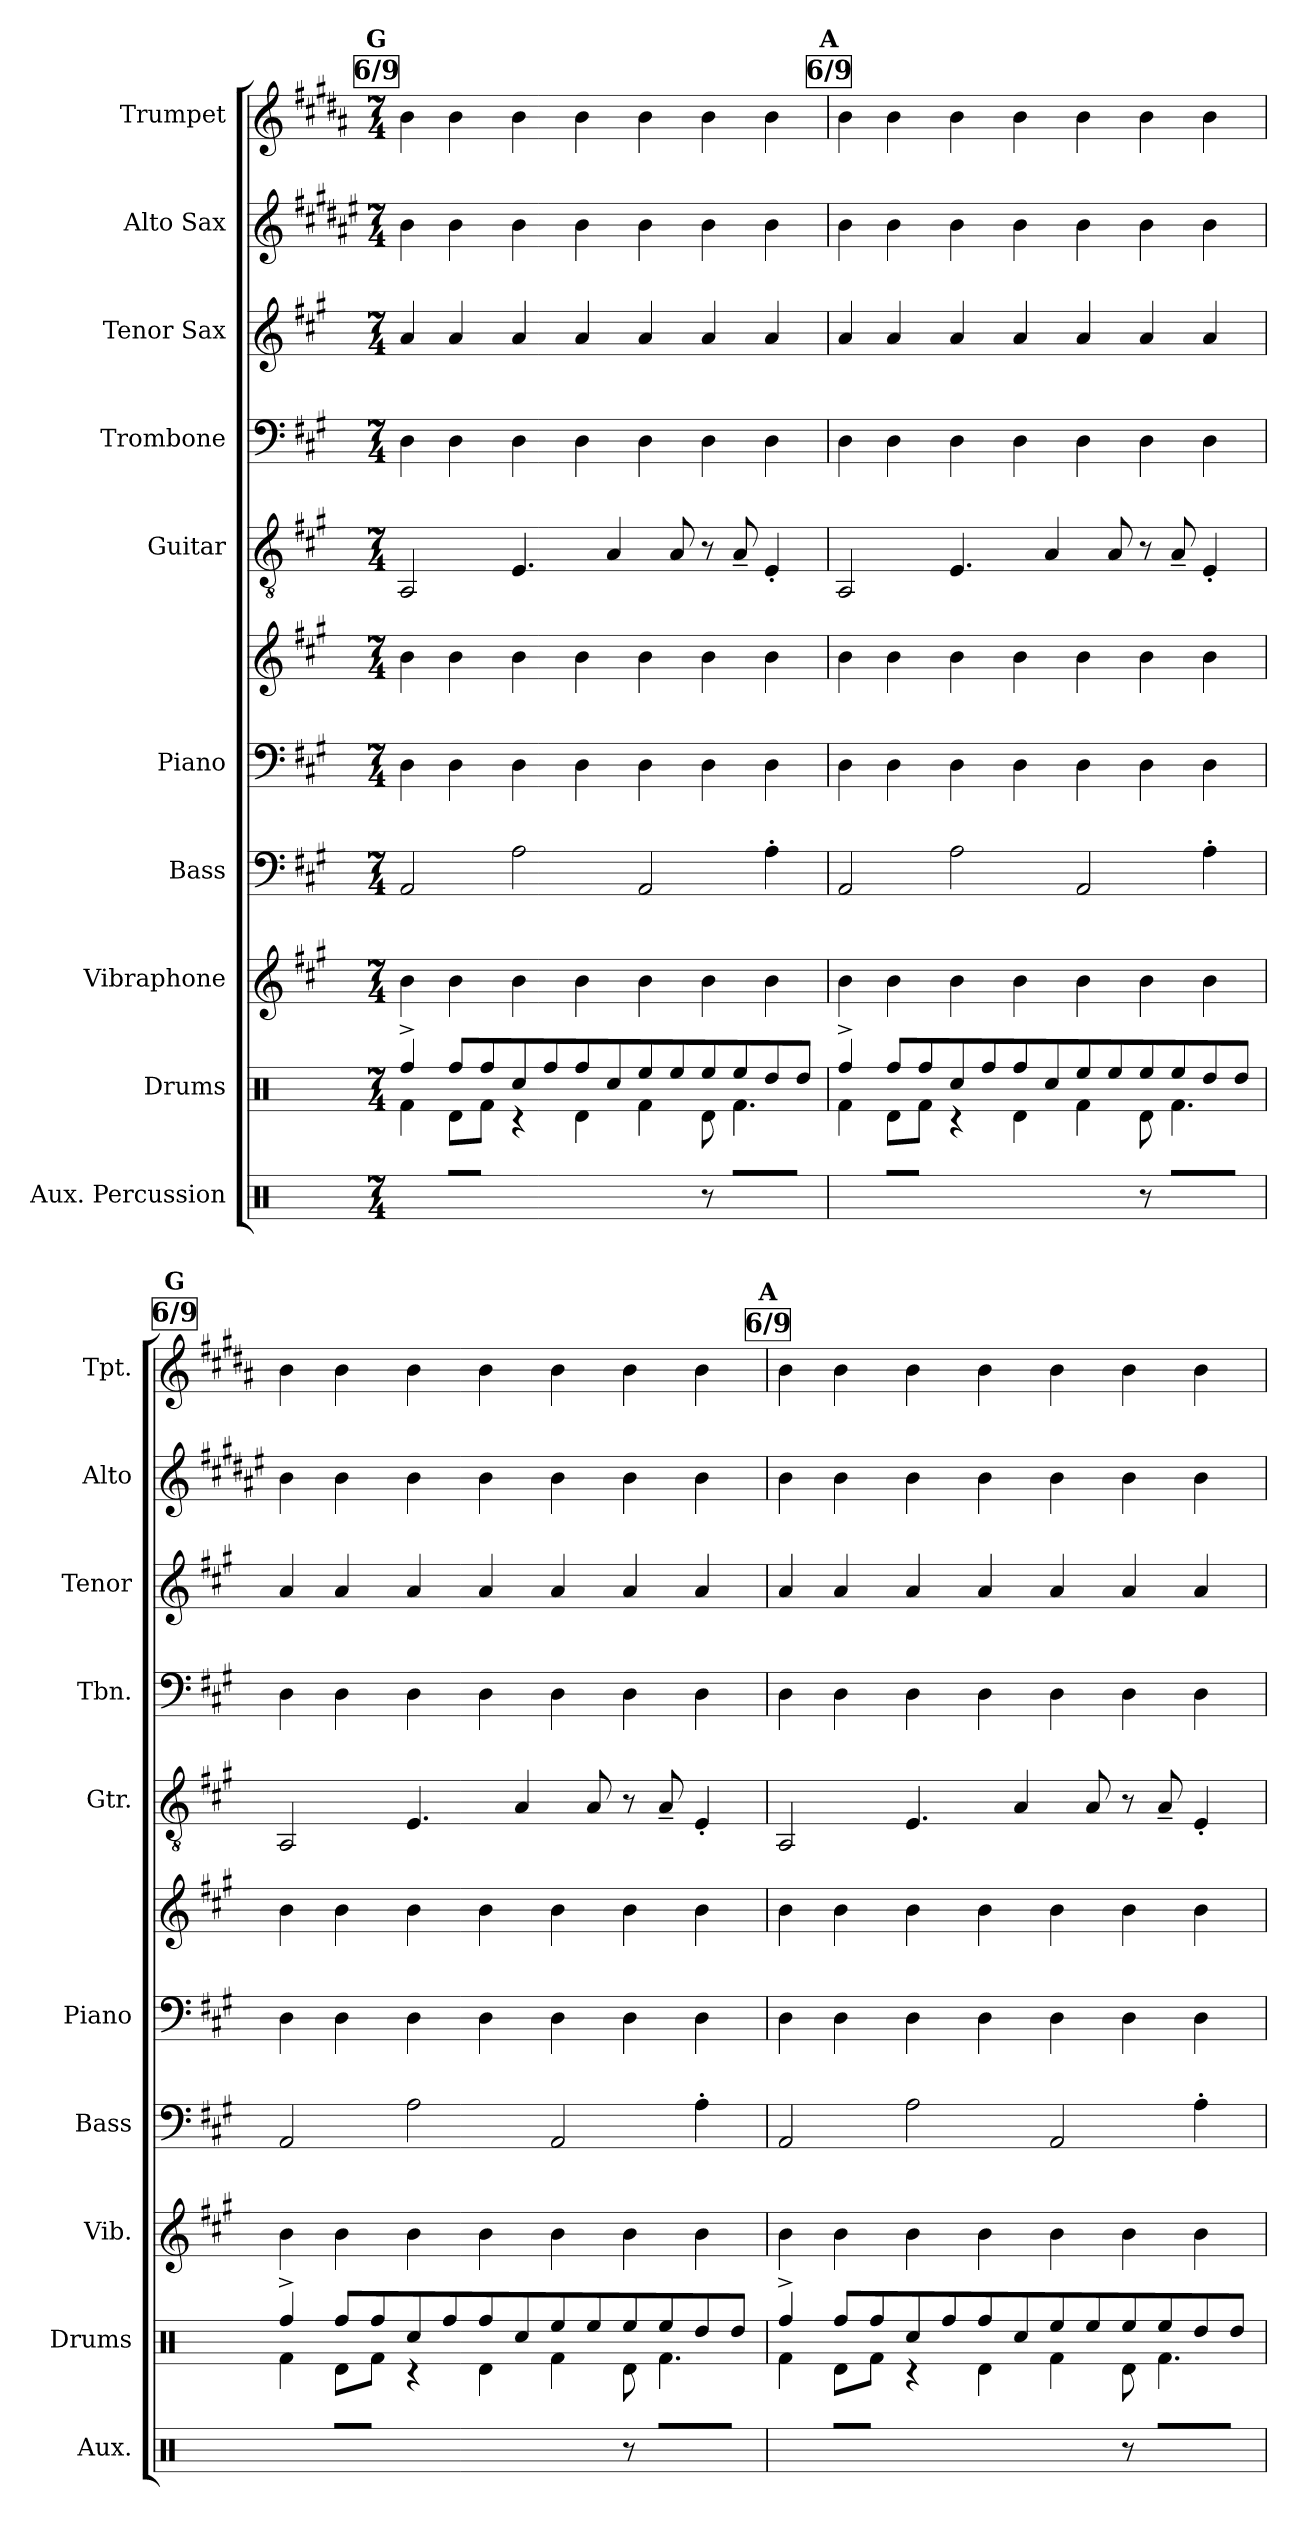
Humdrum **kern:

**kern	**kern	**kern	**kern	**kern	**kern	**kern	**kern	**kern	**kern	**kern
*part10	*part9	*part8	*part7	*part6	*part6	*part5	*part4	*part3	*part2	*part1
*staff11	*staff10	*staff9	*staff8	*staff7	*staff6	*staff5	*staff4	*staff3	*staff2	*staff1
*I"Aux. Percussion	*I"Drums	*I"Vibraphone	*I"Bass	*I"Piano	*	*I"Guitar	*I"Trombone	*I"Tenor Sax	*I"Alto Sax	*I"Trumpet
*I'Aux.	*I'Drums	*I'Vib.	*I'Bass	*I'Piano	*	*I'Gtr.	*I'Tbn.	*I'Tenor	*I'Alto	*I'Tpt.
*clefX	*clefX	*clefG2	*clefF4	*clefF4	*clefG2	*clefGv2	*clefF4	*clefG2	*clefG2	*clefG2
*	*	*	*ITrd7c12	*	*	*	*	*ITrd8c14	*ITrd5c9	*ITrd1c2
*k[]	*k[]	*k[f#c#g#]	*k[f#c#g#]	*k[f#c#g#]	*k[f#c#g#]	*k[f#c#g#]	*k[f#c#g#]	*k[f#c#g#]	*k[f#c#g#]	*k[f#c#g#]
*M7/4	*M7/4	*M7/4	*M7/4	*M7/4	*M7/4	*M7/4	*M7/4	*M7/4	*M7/4	*M7/4
!!LO:REH:place=s1:a:t=6/9
!!LO:REH:place=s1:a:enc=none:fs=15:t=G
=100	=100	=100	=100	=100	=100	=100	=100	=100	=100	=100
*	*^	*	*	*	*	*	*	*	*	*
4R^/	4Rff^/	4Rf\	4b	2AAA/	4D	4b	2AA/	4D	4A	4d	4a
8R/L	8Rff/L	8Rd\L	4b	.	4D	4b	.	4D	4A	4d	4a
8R/J	8Rff/	8Rf\J	.	.	.	.	.	.	.	.	.
4R^/	8Rcc/	4r	4b	2AA\	4D	4b	4.E/	4D	4A	4d	4a
.	8Rff/	.	.	.	.	.	.	.	.	.	.
8R/	8Rff/	4Rd\	4b	.	4D	4b	.	4D	4A	4d	4a
4R^/	8Rcc/	.	.	.	.	.	4A/	.	.	.	.
.	8Ree/	4Rf\	4b	2AAA/	4D	4b	.	4D	4A	4d	4a
8R^/	8Ree/	.	.	.	.	.	8A/	.	.	.	.
8r	8Ree/	8Rd\	4b	.	4D	4b	8r	4D	4A	4d	4a
8R^/L	8Ree/	4.Rf\	.	.	.	.	8A~/	.	.	.	.
8R/	8Rdd/	.	4b	4AA'\	4D	4b	4E'/	4D	4A	4d	4a
8R/J	8Rdd/J	.	.	.	.	.	.	.	.	.	.
!!LO:REH:place=s1:a:t=6/9
!!LO:REH:place=s1:a:enc=none:fs=15:t=A
=101	=101	=101	=101	=101	=101	=101	=101	=101	=101	=101	=101
4R^/	4Rff^/	4Rf\	4b	2AAA/	4D	4b	2AA/	4D	4A	4d	4a
8R/L	8Rff/L	8Rd\L	4b	.	4D	4b	.	4D	4A	4d	4a
8R/J	8Rff/	8Rf\J	.	.	.	.	.	.	.	.	.
4R^/	8Rcc/	4r	4b	2AA\	4D	4b	4.E/	4D	4A	4d	4a
.	8Rff/	.	.	.	.	.	.	.	.	.	.
8R/	8Rff/	4Rd\	4b	.	4D	4b	.	4D	4A	4d	4a
4R^/	8Rcc/	.	.	.	.	.	4A/	.	.	.	.
.	8Ree/	4Rf\	4b	2AAA/	4D	4b	.	4D	4A	4d	4a
8R^/	8Ree/	.	.	.	.	.	8A/	.	.	.	.
8r	8Ree/	8Rd\	4b	.	4D	4b	8r	4D	4A	4d	4a
8R^/L	8Ree/	4.Rf\	.	.	.	.	8A~/	.	.	.	.
8R/	8Rdd/	.	4b	4AA'\	4D	4b	4E'/	4D	4A	4d	4a
8R/J	8Rdd/J	.	.	.	.	.	.	.	.	.	.
!!LO:REH:place=s1:a:t=6/9
!!LO:REH:place=s1:a:enc=none:fs=15:t=G
=102	=102	=102	=102	=102	=102	=102	=102	=102	=102	=102	=102
4R^/	4Rff^/	4Rf\	4b	2AAA/	4D	4b	2AA/	4D	4A	4d	4a
8R/L	8Rff/L	8Rd\L	4b	.	4D	4b	.	4D	4A	4d	4a
8R/J	8Rff/	8Rf\J	.	.	.	.	.	.	.	.	.
4R^/	8Rcc/	4r	4b	2AA\	4D	4b	4.E/	4D	4A	4d	4a
.	8Rff/	.	.	.	.	.	.	.	.	.	.
8R/	8Rff/	4Rd\	4b	.	4D	4b	.	4D	4A	4d	4a
4R^/	8Rcc/	.	.	.	.	.	4A/	.	.	.	.
.	8Ree/	4Rf\	4b	2AAA/	4D	4b	.	4D	4A	4d	4a
8R^/	8Ree/	.	.	.	.	.	8A/	.	.	.	.
8r	8Ree/	8Rd\	4b	.	4D	4b	8r	4D	4A	4d	4a
8R^/L	8Ree/	4.Rf\	.	.	.	.	8A~/	.	.	.	.
8R/	8Rdd/	.	4b	4AA'\	4D	4b	4E'/	4D	4A	4d	4a
8R/J	8Rdd/J	.	.	.	.	.	.	.	.	.	.
!!LO:REH:place=s1:a:t=6/9
!!LO:REH:place=s1:a:enc=none:fs=15:t=A
=103	=103	=103	=103	=103	=103	=103	=103	=103	=103	=103	=103
4R^/	4Rff^/	4Rf\	4b	2AAA/	4D	4b	2AA/	4D	4A	4d	4a
8R/L	8Rff/L	8Rd\L	4b	.	4D	4b	.	4D	4A	4d	4a
8R/J	8Rff/	8Rf\J	.	.	.	.	.	.	.	.	.
4R^/	8Rcc/	4r	4b	2AA\	4D	4b	4.E/	4D	4A	4d	4a
.	8Rff/	.	.	.	.	.	.	.	.	.	.
8R/	8Rff/	4Rd\	4b	.	4D	4b	.	4D	4A	4d	4a
4R^/	8Rcc/	.	.	.	.	.	4A/	.	.	.	.
.	8Ree/	4Rf\	4b	2AAA/	4D	4b	.	4D	4A	4d	4a
8R^/	8Ree/	.	.	.	.	.	8A/	.	.	.	.
8r	8Ree/	8Rd\	4b	.	4D	4b	8r	4D	4A	4d	4a
8R^/L	8Ree/	4.Rf\	.	.	.	.	8A~/	.	.	.	.
8R/	8Rdd/	.	4b	4AA'\	4D	4b	4E'/	4D	4A	4d	4a
8R/J	8Rdd/J	.	.	.	.	.	.	.	.	.	.
*	*v	*v	*	*	*	*	*	*	*	*	*
=	=	=	=	=	=	=	=	=	=	=
*-	*-	*-	*-	*-	*-	*-	*-	*-	*-	*-
